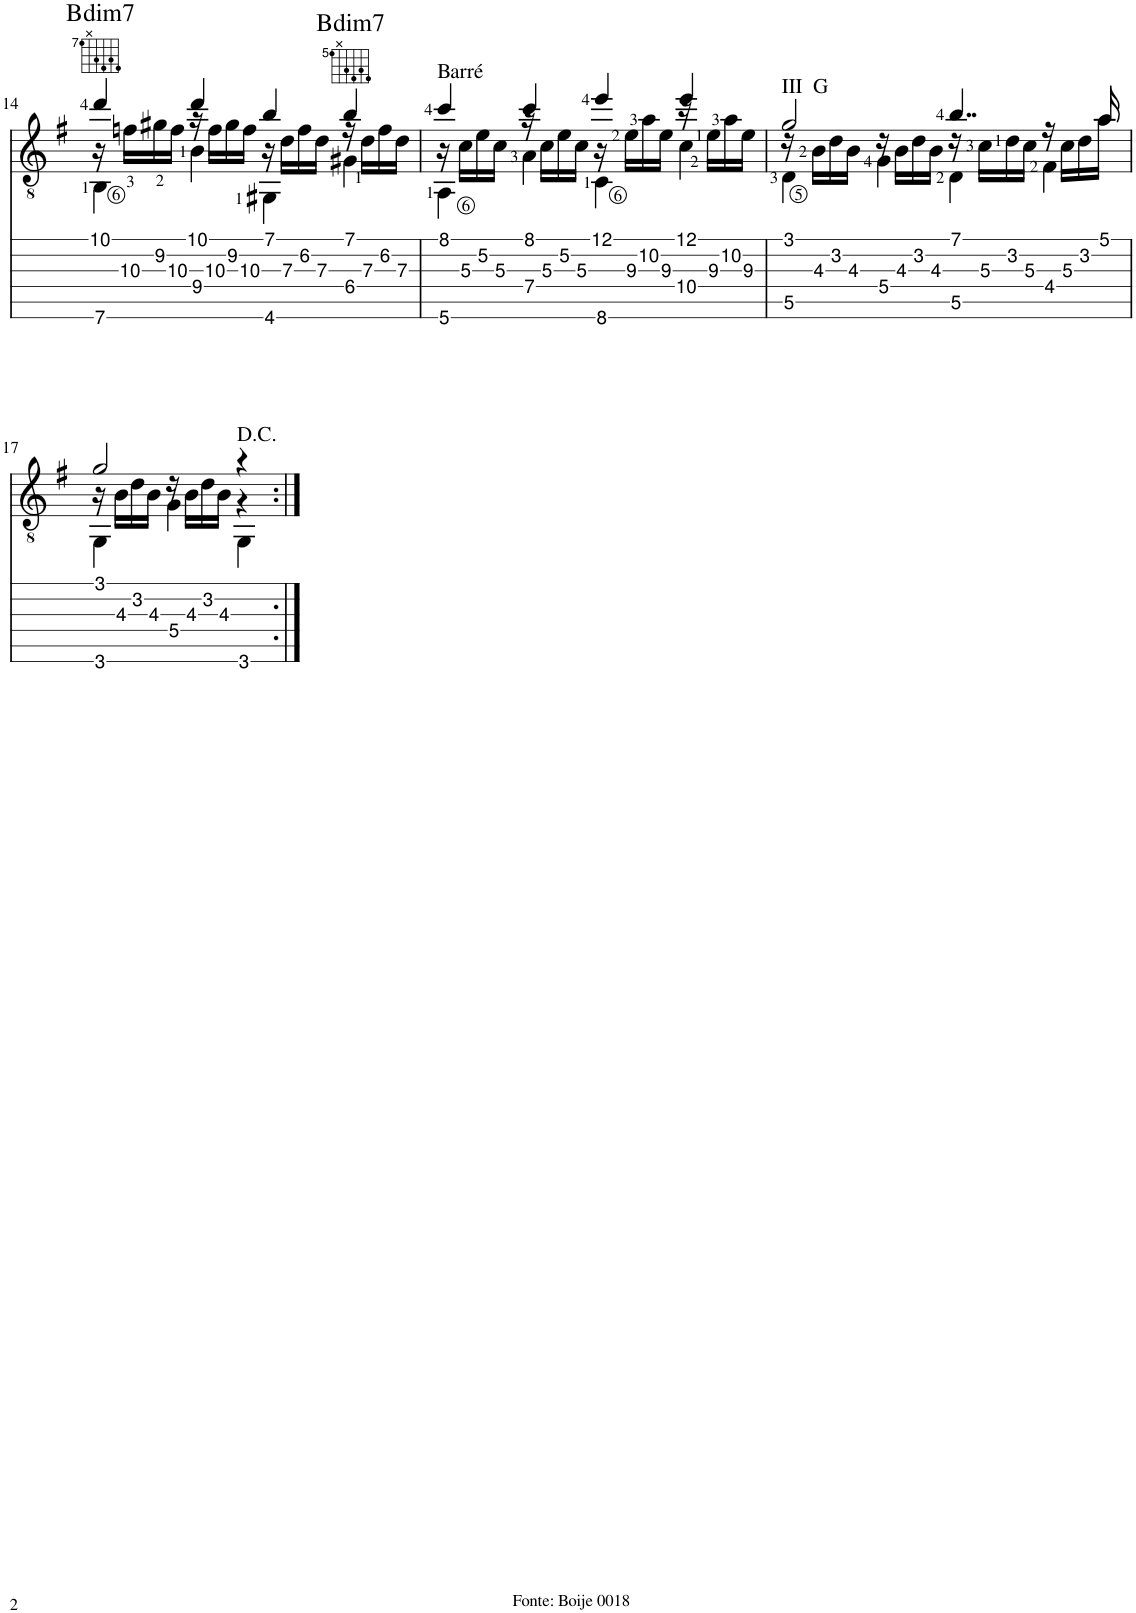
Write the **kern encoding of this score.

**kern	**kern	**harte
*part1	*part1	*part1
*staff2	*staff1	*
*I"Guitar	*	*
*I'Guit.	*	*
!!LO:PB:g=z
*	*clefGv2	*
*k[f#]	*k[f#]	*
*M4/4	*M4/4	*
*met(c)	*met(c)	*
=14	=14	=14
*^	*^	*
*	*^	*	*^	*
!	!	!	!	!	!	!LO:H:kt=dim7
4dd	16r	4BB	4dd/	16r	4BB\	B:dim7
.	16fLL	.	.	16fn\LL	.	.
.	16g#	.	.	16g#X\	.	.
.	16fJJ	.	.	16f\JJ	.	.
4dd	16r	4B	4dd/	16r	4B\	.
.	16fLL	.	.	16f\LL	.	.
.	16g#	.	.	16g#\	.	.
.	16fJJ	.	.	16f\JJ	.	.
4b	16r	4GG#	4b/	16r	4GG#X\	.
.	16dLL	.	.	16d\LL	.	.
.	16f	.	.	16f\	.	.
.	16dJJ	.	.	16d\JJ	.	.
!	!	!	!	!	!	!LO:H:kt=dim7
4b	16r	4G#	4b/	16r	4G#X\	B:dim7
.	16dLL	.	.	16d\LL	.	.
.	16f	.	.	16f\	.	.
.	16dJJ	.	.	16d\JJ	.	.
=15	=15	=15	=15	=15	=15	=15
!	!	!	!LO:TX:a:t=Barré	!	!	!
4cc	16r	4AA	4cc/	16r	4AA\	.
.	16cLL	.	.	16c\LL	.	.
.	16e	.	.	16e\	.	.
.	16cJJ	.	.	16c\JJ	.	.
4cc	16r	4A	4cc/	16r	4A\	.
.	16cLL	.	.	16c\LL	.	.
.	16e	.	.	16e\	.	.
.	16cJJ	.	.	16c\JJ	.	.
4ee	16r	4C	4ee/	16r	4C\	.
.	16eLL	.	.	16e\LL	.	.
.	16a	.	.	16a\	.	.
.	16eJJ	.	.	16e\JJ	.	.
4ee	16r	4c	4ee/	16r	4c\	.
.	16eLL	.	.	16e\LL	.	.
.	16a	.	.	16a\	.	.
.	16eJJ	.	.	16e\JJ	.	.
=16	=16	=16	=16	=16	=16	=16
!	!	!	!LO:TX:a:t=III  G	!	!	!
2g	16r	4D	2g/	16r	4D\	.
.	16BLL	.	.	16B\LL	.	.
.	16d	.	.	16d\	.	.
.	16BJJ	.	.	16B\JJ	.	.
.	16r	4G	.	16r	4G\	.
.	16BLL	.	.	16B\LL	.	.
.	16d	.	.	16d\	.	.
.	16BJJ	.	.	16B\JJ	.	.
4..b	16r	4D	4..b/	16r	4D\	.
.	16cLL	.	.	16c\LL	.	.
.	16d	.	.	16d\	.	.
.	16cJJ	.	.	16c\JJ	.	.
.	16r	4F#	.	16r	4F#\	.
.	16cLL	.	.	16c\LL	.	.
.	16d	.	.	16d\	.	.
16a	16aJJ	.	16a/	16a\JJ	.	.
!!LO:LB:g=z	!!	!!
=17	=17	=17	=17	=17	=17	=17
2g	16r	4GG	2g/	16r	4GG\	.
.	16BLL	.	.	16B\LL	.	.
.	16d	.	.	16d\	.	.
.	16BJJ	.	.	16B\JJ	.	.
.	16r	4G	.	16r	4G\	.
.	16BLL	.	.	16B\LL	.	.
.	16d	.	.	16d\	.	.
.	16BJJ	.	.	16B\JJ	.	.
4r	4r	4GG	4r	4r	4GG\	.
*v	*v	*v	*	*	*	*
*	*v	*v	*v	*
=:|!	=:|!	=:|!
*-	*-	*-
